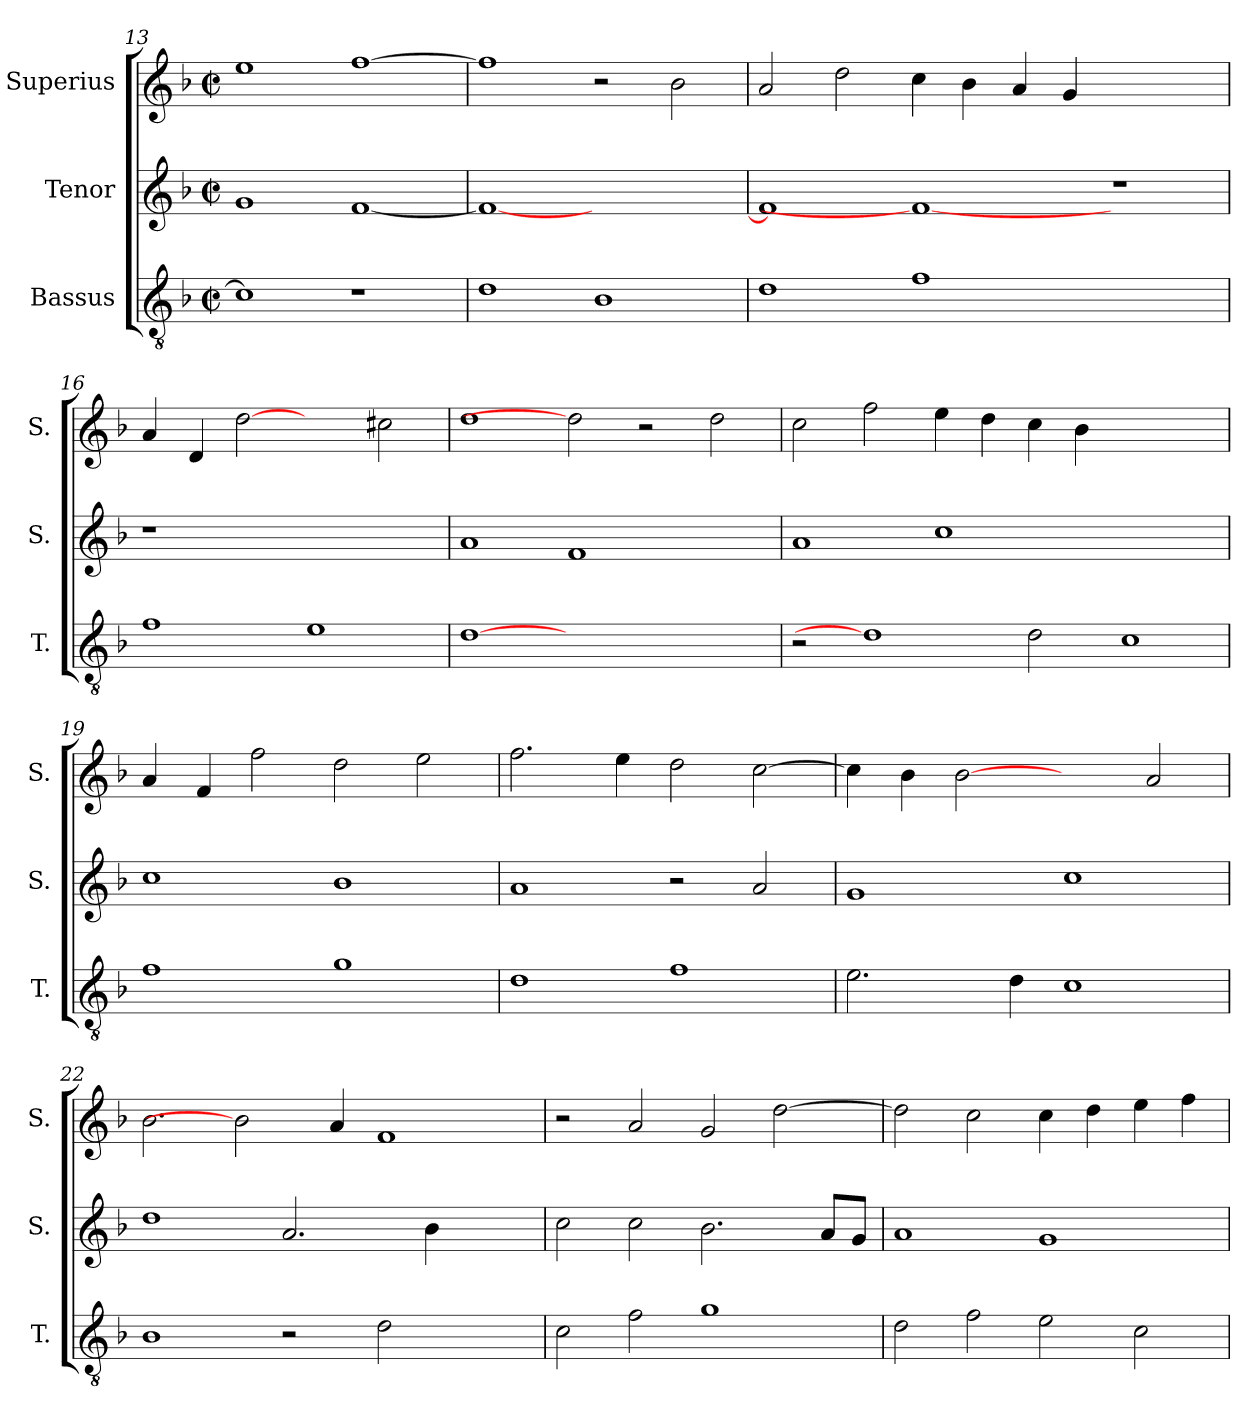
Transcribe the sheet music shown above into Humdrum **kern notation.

**kern	**kern	**kern
*part3	*part2	*part1
*staff3	*staff2	*staff1
*I"Bassus	*I"Tenor	*I"Superius
*I'T.	*I'S.	*I'S.
*clefGv2	*clefG2	*clefG2
*ITrd7c12	*	*
*k[b-]	*k[b-]	*k[b-]
*F:	*F:	*F:
*M2/2	*M2/2	*M2/2
*met(c|)	*met(c|)	*met(c|)
=13	=13	=13
1Ci]	1gi	1eei
1r	[<1fi	[>1ffi
=14	=14	=14
1Di	1fi_<	1ffi]
1BB-i	1ryy	2r
.	.	2b-i\
!!LO:PB:g=z
=15	=15	=15
1Di	1fi]	2ai/
.	.	2ddi\
1Fi	1fi_	4cci\
.	.	4b-i\
.	.	4ai/
.	.	4gi/
1ryy	1r	1ryy
=16	=16	=16
!	!LO:N:vis=1	!
1Fi	1r	4ai/
.	.	4di/
.	.	[2ddi
1Ei	1ryy	2ryy
.	.	2cc#Xi\
=17	=17	=17
[1Di	1ai	1ddi
1.ryy	1fi	2ddi]
.	.	2r
.	2ryy	2ddi\
=18	=18	=18
2r	1ai	2cci\
1Di]	.	2ffi\
.	1cci	4eei\
.	.	4ddi\
2Di\	.	4cci\
.	.	4b-i\
1Ci	1ryy	1ryy
=19	=19	=19
1Fi	1cci	4ai/
.	.	4fi/
.	.	2ffi\
1Gi	1b-i	2ddi\
.	.	2eei\
!!LO:LB:g=z
=20	=20	=20
1Di	1ai	2.ffi\
.	.	4eei\
1Fi	2r	2ddi\
.	2ai/	[>2cci\
=21	=21	=21
2.Ei\	1gi	4cci\]
.	.	4b-i\
.	.	[2b-i
4Di\	.	.
1Ci	1cci	2ryy
.	.	2ai/
=22	=22	=22
1BB-i	1ddi	2.b-i\
.	.	2b-i]
2r	2.ai/	.
.	.	4ai/
2Di\	.	1fi
.	4b-i\	.
2ryy	2ryy	.
=23	=23	=23
2Ci\	2cci\	2r
2Fi\	2cci\	2ai/
1Gi	2.b-i\	2gi/
.	.	[>2ddi\
.	8ai/L	.
.	8gi/J	.
=24	=24	=24
2Di\	1ai	2ddi\]
2Fi\	.	2cci\
2Ei\	1gi	4cci\
.	.	4ddi\
2Ci\	.	4eei\
.	.	4ffi\
=	=	=
*-	*-	*-
